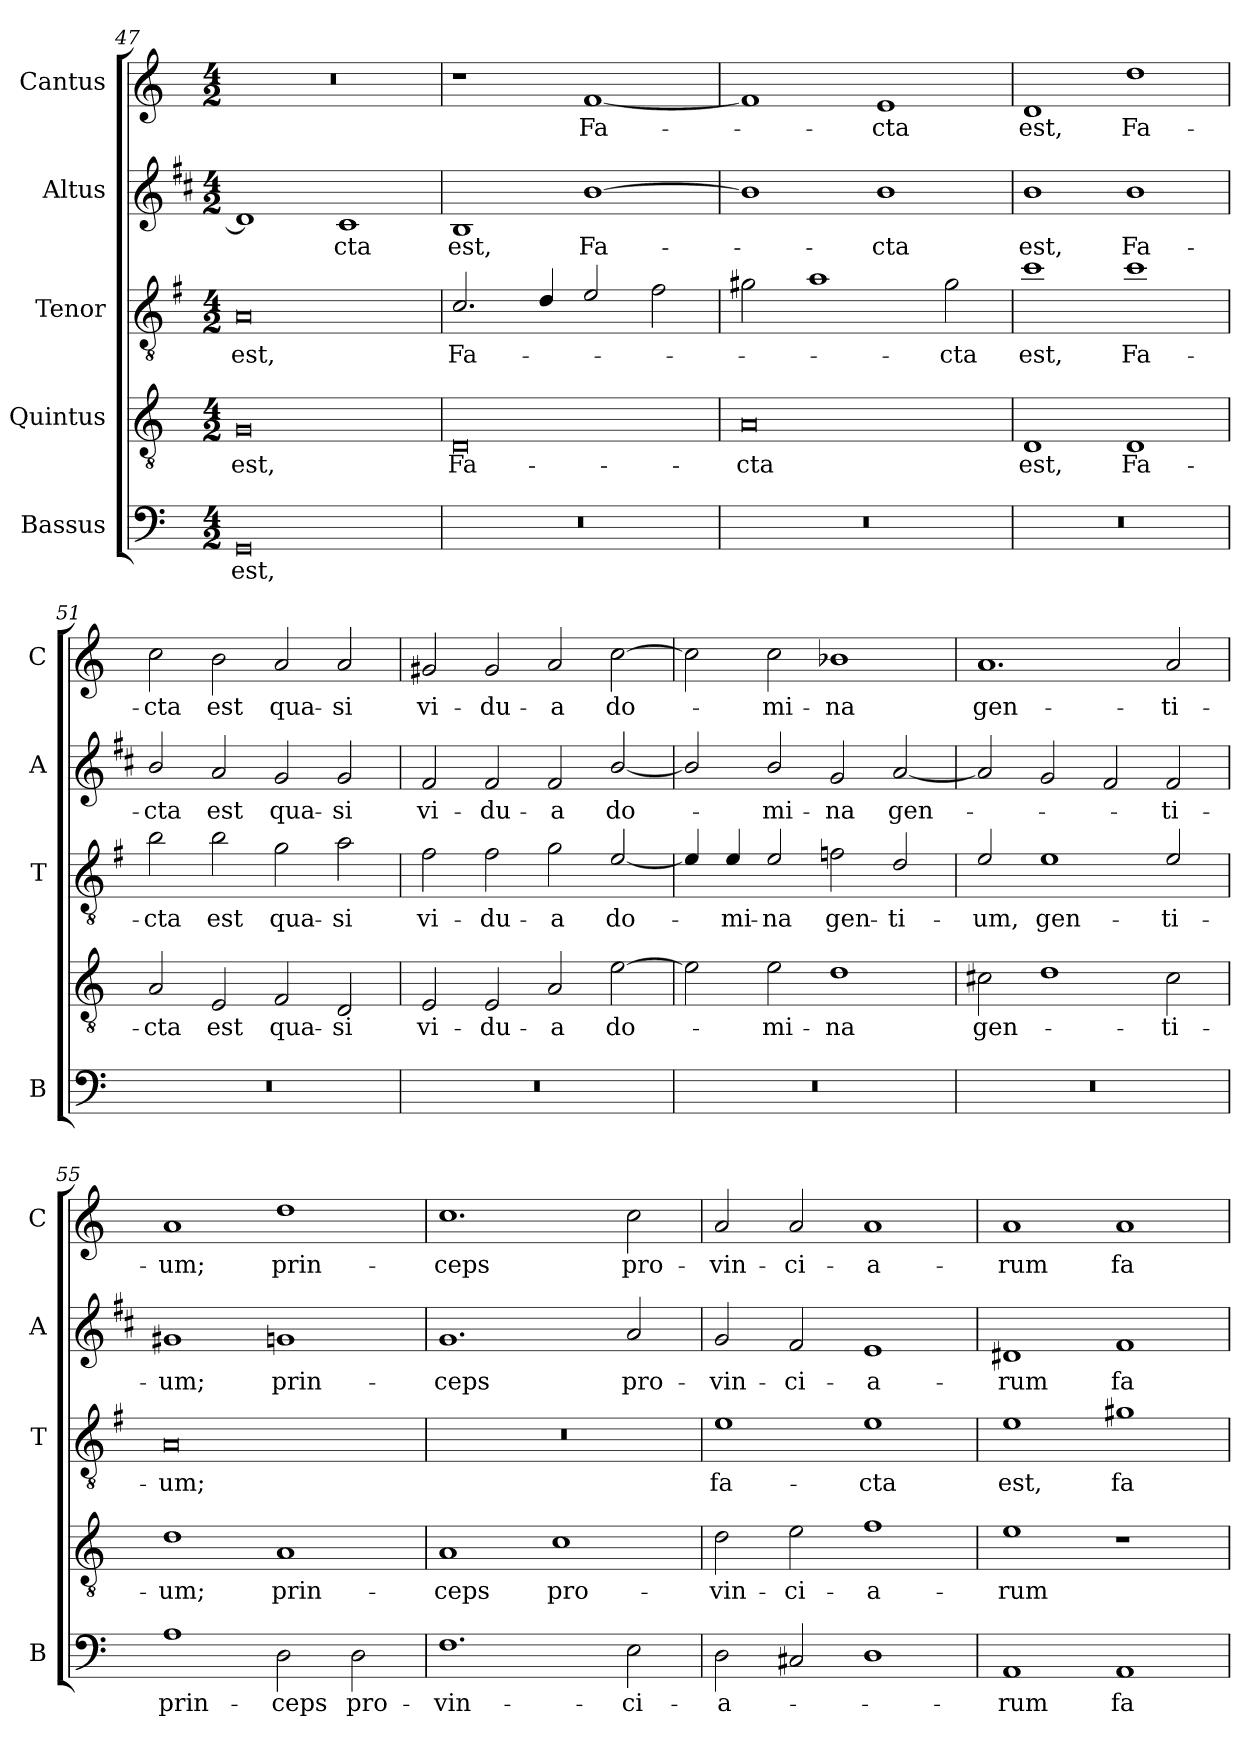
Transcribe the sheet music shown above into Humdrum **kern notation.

**kern	**text	**kern	**text	**kern	**text	**kern	**text	**kern	**text
*part5	*part5	*part4	*part4	*part3	*part3	*part2	*part2	*part1	*part1
*staff5	*staff5	*staff4	*staff4	*staff3	*staff3	*staff2	*staff2	*staff1	*staff1
*I"Bassus	*	*I"Quintus	*	*I"Tenor	*	*I"Altus	*	*I"Cantus	*
*I'B	*	*	*	*I'T	*	*I'A	*	*I'C	*
*clefF4	*	*clefGv2	*	*clefGv2	*	*clefG2	*	*clefG2	*
*	*	*	*	*ITrd4c7	*	*ITrd1c2	*	*	*
*k[]	*	*k[]	*	*k[]	*	*k[]	*	*k[]	*
*C:	*	*C:	*	*C:	*	*C:	*	*C:	*
*M4/2	*	*M4/2	*	*M4/2	*	*M4/2	*	*M4/2	*
=47	=47	=47	=47	=47	=47	=47	=47	=47	=47
!	!LO:LY:b	!	!LO:LY:b	!	!LO:LY:b	!	!	!	!
0GG	est,	0G	est,	0D	est,	1c]	.	0r	.
!	!	!	!	!	!	!	!LO:LY:b	!	!
.	.	.	.	.	.	1B	-cta	.	.
=48	=48	=48	=48	=48	=48	=48	=48	=48	=48
!	!	!	!LO:LY:b	!	!LO:LY:b	!	!LO:LY:b	!	!
0r	.	0D	Fa-	2.F/	Fa-	1A	est,	1r	.
.	.	.	.	4G/	.	.	.	.	.
!	!	!	!	!	!	!	!LO:LY:b	!	!LO:LY:b
.	.	.	.	2A/	.	[1a	Fa-	[1f	Fa-
.	.	.	.	2B\	.	.	.	.	.
!!LO:LB:g=z
=49	=49	=49	=49	=49	=49	=49	=49	=49	=49
!	!	!	!LO:LY:b	!	!	!	!	!	!
0r	.	0A	-cta	2c#X\	.	1a]	.	1f]	.
.	.	.	.	1d	.	.	.	.	.
!	!	!	!	!	!	!	!LO:LY:b	!	!LO:LY:b
.	.	.	.	.	.	1a	-cta	1e	-cta
!	!	!	!	!	!LO:LY:b	!	!	!	!
.	.	.	.	2c#\	-cta	.	.	.	.
=50	=50	=50	=50	=50	=50	=50	=50	=50	=50
!	!	!	!LO:LY:b	!	!LO:LY:b	!	!LO:LY:b	!	!LO:LY:b
0r	.	1D	est,	1f	est,	1a	est,	1d	est,
!	!	!	!LO:LY:b	!	!LO:LY:b	!	!LO:LY:b	!	!LO:LY:b
.	.	1D	Fa-	1f	Fa-	1a	Fa-	1dd	Fa-
=51	=51	=51	=51	=51	=51	=51	=51	=51	=51
!	!	!	!LO:LY:b	!	!LO:LY:b	!	!LO:LY:b	!	!LO:LY:b
0r	.	2A/	-cta	2e\	-cta	2a/	-cta	2cc\	-cta
!	!	!	!LO:LY:b	!	!LO:LY:b	!	!LO:LY:b	!	!LO:LY:b
.	.	2E/	est	2e\	est	2g/	est	2b\	est
!	!	!	!LO:LY:b	!	!LO:LY:b	!	!LO:LY:b	!	!LO:LY:b
.	.	2F/	qua-	2c\	qua-	2f/	qua-	2a/	qua-
!	!	!	!LO:LY:b	!	!LO:LY:b	!	!LO:LY:b	!	!LO:LY:b
.	.	2D/	-si	2d\	-si	2f/	-si	2a/	-si
=52	=52	=52	=52	=52	=52	=52	=52	=52	=52
!	!	!	!LO:LY:b	!	!LO:LY:b	!	!LO:LY:b	!	!LO:LY:b
0r	.	2E/	vi-	2B\	vi-	2e/	vi-	2g#X/	vi-
!	!	!	!LO:LY:b	!	!LO:LY:b	!	!LO:LY:b	!	!LO:LY:b
.	.	2E/	-du-	2B\	-du-	2e/	-du-	2g#/	-du-
!	!	!	!LO:LY:b	!	!LO:LY:b	!	!LO:LY:b	!	!LO:LY:b
.	.	2A/	-a	2c\	-a	2e/	-a	2a/	-a
!	!	!	!LO:LY:b	!	!LO:LY:b	!	!LO:LY:b	!	!LO:LY:b
.	.	[2e\	do-	[2A/	do-	[2a/	do-	[2cc\	do-
=53	=53	=53	=53	=53	=53	=53	=53	=53	=53
0r	.	2e\]	.	4A/]	.	2a/]	.	2cc\]	.
!	!	!	!	!	!LO:LY:b	!	!	!	!
.	.	.	.	4A/	-mi-	.	.	.	.
!	!	!	!LO:LY:b	!	!LO:LY:b	!	!LO:LY:b	!	!LO:LY:b
.	.	2e\	-mi-	2A/	-na	2a/	-mi-	2cc\	-mi-
!	!	!	!LO:LY:b	!	!LO:LY:b	!	!LO:LY:b	!	!LO:LY:b
.	.	1d	-na	2B-X\	gen-	2f/	-na	1b-X	-na
!	!	!	!	!	!LO:LY:b	!	!LO:LY:b	!	!
.	.	.	.	2G/	-ti-	[2g/	gen-	.	.
=54	=54	=54	=54	=54	=54	=54	=54	=54	=54
!	!	!	!LO:LY:b	!	!LO:LY:b	!	!	!	!LO:LY:b
0r	.	2c#X\	gen-	2A/	-um,	2g/]	.	1.a	gen-
!	!	!	!	!	!LO:LY:b	!	!	!	!
.	.	1d	.	1A	gen-	2f/	.	.	.
.	.	.	.	.	.	2e/	.	.	.
!	!	!	!LO:LY:b	!	!LO:LY:b	!	!LO:LY:b	!	!LO:LY:b
.	.	2c#\	-ti-	2A/	-ti-	2e/	-ti-	2a/	-ti-
=55	=55	=55	=55	=55	=55	=55	=55	=55	=55
!	!LO:LY:b	!	!LO:LY:b	!	!LO:LY:b	!	!LO:LY:b	!	!LO:LY:b
1A	prin-	1d	-um;	0D	-um;	1f#X	-um;	1a	-um;
!	!LO:LY:b	!	!LO:LY:b	!	!	!	!LO:LY:b	!	!LO:LY:b
2D\	-ceps	1A	prin-	.	.	1fn	prin-	1dd	prin-
!	!LO:LY:b	!	!	!	!	!	!	!	!
2D\	pro-	.	.	.	.	.	.	.	.
!!LO:PB:g=z
=56	=56	=56	=56	=56	=56	=56	=56	=56	=56
!	!LO:LY:b	!	!LO:LY:b	!	!	!	!LO:LY:b	!	!LO:LY:b
1.F	-vin-	1A	-ceps	0r	.	1.f	-ceps	1.cc	-ceps
!	!	!	!LO:LY:b	!	!	!	!	!	!
.	.	1c	pro-	.	.	.	.	.	.
!	!LO:LY:b	!	!	!	!	!	!LO:LY:b	!	!LO:LY:b
2E\	-ci-	.	.	.	.	2g/	pro-	2cc\	pro-
=57	=57	=57	=57	=57	=57	=57	=57	=57	=57
!	!LO:LY:b	!	!LO:LY:b	!	!LO:LY:b	!	!LO:LY:b	!	!LO:LY:b
2D\	-a-	2d\	-vin-	1A	fa-	2f/	-vin-	2a/	-vin-
!	!	!	!LO:LY:b	!	!	!	!LO:LY:b	!	!LO:LY:b
2C#X/	.	2e\	-ci-	.	.	2e/	-ci-	2a/	-ci-
!	!	!	!LO:LY:b	!	!LO:LY:b	!	!LO:LY:b	!	!LO:LY:b
1D	.	1f	-a-	1A	-cta	1d	-a-	1a	-a-
=58	=58	=58	=58	=58	=58	=58	=58	=58	=58
!	!LO:LY:b	!	!LO:LY:b	!	!LO:LY:b	!	!LO:LY:b	!	!LO:LY:b
1AA	-rum	1e	-rum	1A	est,	1c#X	-rum	1a	-rum
!	!LO:LY:b	!	!	!	!LO:LY:b	!	!LO:LY:b	!	!LO:LY:b
1AA	fa-	1r	.	1c#X	fa-	1e	fa-	1a	fa-
=	=	=	=	=	=	=	=	=	=
*-	*-	*-	*-	*-	*-	*-	*-	*-	*-
